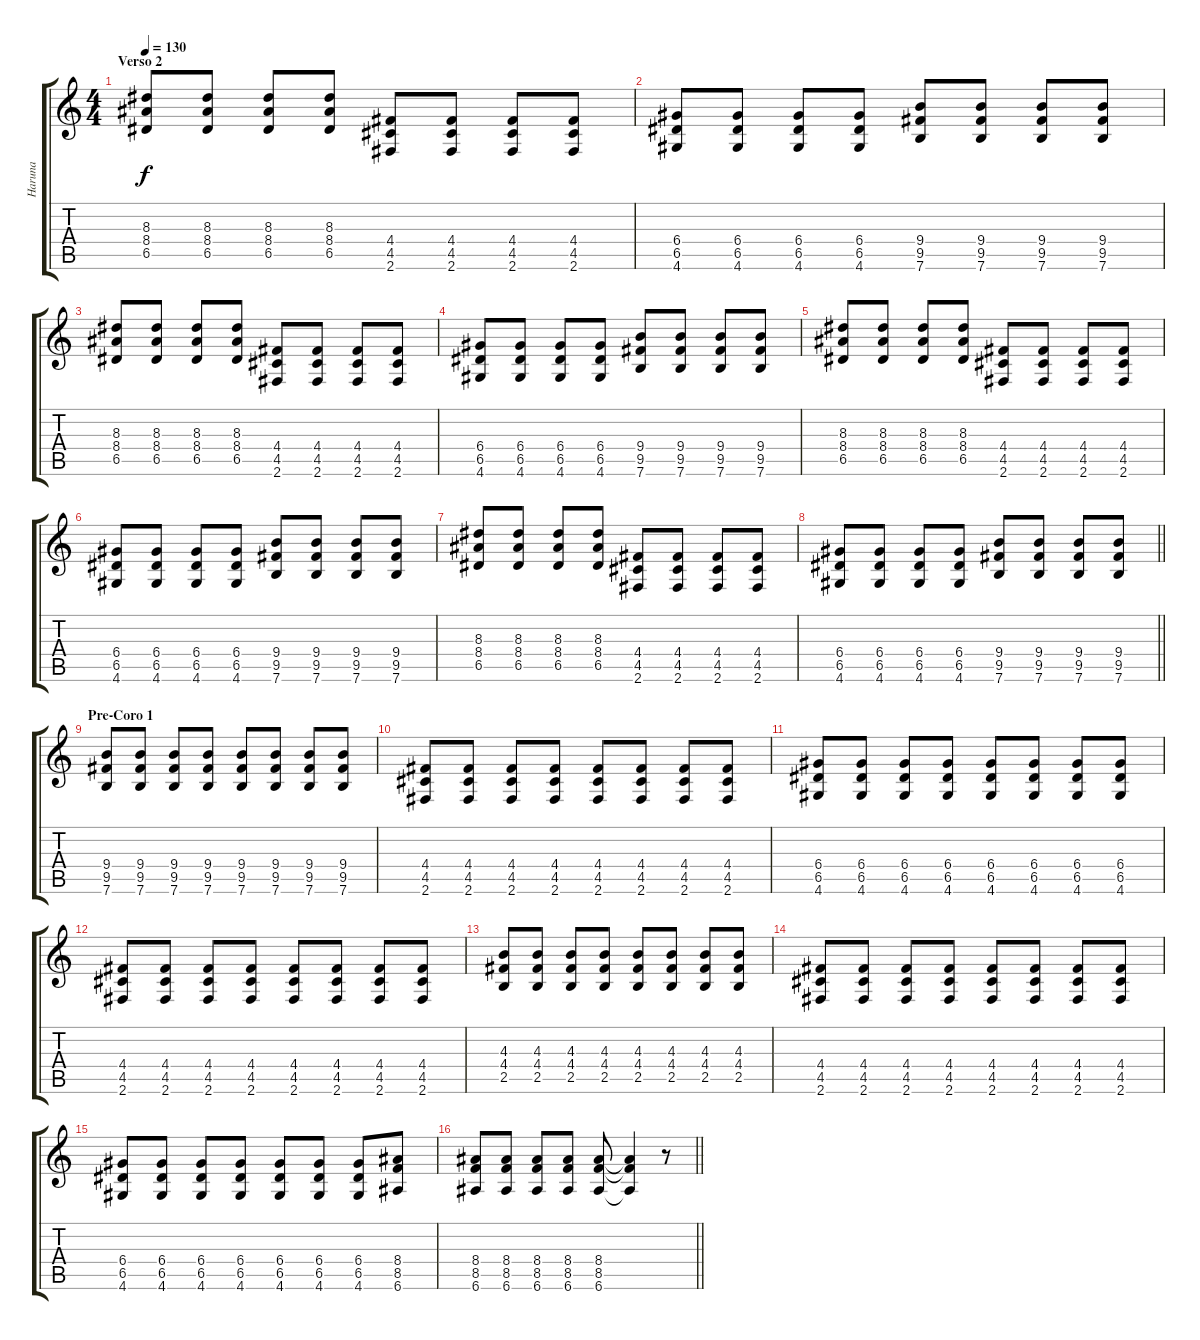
\track ("Haruna" "Haruna") {instrument overdrivenguitar}
\staff {score tabs}
\tuning (E4 B3 G3 D3 A2 E2) {hide}
\ts (4 4)
\section ("" "Verso 2")
\tempo 130
\clef g2
\ks c
(8.3 8.4 6.5).8{dy f} (8.3 8.4 6.5).8 (8.3 8.4 6.5).8 (8.3 8.4 6.5).8 (4.4 4.5 2.6).8 (4.4 4.5 2.6).8 (4.4 4.5 2.6).8 (4.4 4.5 2.6).8 |
(6.4 6.5 4.6).8 (6.4 6.5 4.6).8 (6.4 6.5 4.6).8 (6.4 6.5 4.6).8 (9.4 9.5 7.6).8 (9.4 9.5 7.6).8 (9.4 9.5 7.6).8 (9.4 9.5 7.6).8 |
(8.3 8.4 6.5).8 (8.3 8.4 6.5).8 (8.3 8.4 6.5).8 (8.3 8.4 6.5).8 (4.4 4.5 2.6).8 (4.4 4.5 2.6).8 (4.4 4.5 2.6).8 (4.4 4.5 2.6).8 |
(6.4 6.5 4.6).8 (6.4 6.5 4.6).8 (6.4 6.5 4.6).8 (6.4 6.5 4.6).8 (9.4 9.5 7.6).8 (9.4 9.5 7.6).8 (9.4 9.5 7.6).8 (9.4 9.5 7.6).8 |
(8.3 8.4 6.5).8 (8.3 8.4 6.5).8 (8.3 8.4 6.5).8 (8.3 8.4 6.5).8 (4.4 4.5 2.6).8 (4.4 4.5 2.6).8 (4.4 4.5 2.6).8 (4.4 4.5 2.6).8 |
(6.4 6.5 4.6).8 (6.4 6.5 4.6).8 (6.4 6.5 4.6).8 (6.4 6.5 4.6).8 (9.4 9.5 7.6).8 (9.4 9.5 7.6).8 (9.4 9.5 7.6).8 (9.4 9.5 7.6).8 |
(8.3 8.4 6.5).8 (8.3 8.4 6.5).8 (8.3 8.4 6.5).8 (8.3 8.4 6.5).8 (4.4 4.5 2.6).8 (4.4 4.5 2.6).8 (4.4 4.5 2.6).8 (4.4 4.5 2.6).8 |
\barLineRight lightlight
(6.4 6.5 4.6).8 (6.4 6.5 4.6).8 (6.4 6.5 4.6).8 (6.4 6.5 4.6).8 (9.4 9.5 7.6).8 (9.4 9.5 7.6).8 (9.4 9.5 7.6).8 (9.4 9.5 7.6).8 |
\section ("" "Pre-Coro 1")
(9.4 9.5 7.6).8 (9.4 9.5 7.6).8 (9.4 9.5 7.6).8 (9.4 9.5 7.6).8 (9.4 9.5 7.6).8 (9.4 9.5 7.6).8 (9.4 9.5 7.6).8 (9.4 9.5 7.6).8 |
(4.4 4.5 2.6).8 (4.4 4.5 2.6).8 (4.4 4.5 2.6).8 (4.4 4.5 2.6).8 (4.4 4.5 2.6).8 (4.4 4.5 2.6).8 (4.4 4.5 2.6).8 (4.4 4.5 2.6).8 |
(6.4 6.5 4.6).8 (6.4 6.5 4.6).8 (6.4 6.5 4.6).8 (6.4 6.5 4.6).8 (6.4 6.5 4.6).8 (6.4 6.5 4.6).8 (6.4 6.5 4.6).8 (6.4 6.5 4.6).8 |
(4.4 4.5 2.6).8 (4.4 4.5 2.6).8 (4.4 4.5 2.6).8 (4.4 4.5 2.6).8 (4.4 4.5 2.6).8 (4.4 4.5 2.6).8 (4.4 4.5 2.6).8 (4.4 4.5 2.6).8 |
(4.3 4.4 2.5).8 (4.3 4.4 2.5).8 (4.3 4.4 2.5).8 (4.3 4.4 2.5).8 (4.3 4.4 2.5).8 (4.3 4.4 2.5).8 (4.3 4.4 2.5).8 (4.3 4.4 2.5).8 |
(4.4 4.5 2.6).8 (4.4 4.5 2.6).8 (4.4 4.5 2.6).8 (4.4 4.5 2.6).8 (4.4 4.5 2.6).8 (4.4 4.5 2.6).8 (4.4 4.5 2.6).8 (4.4 4.5 2.6).8 |
(6.4 6.5 4.6).8 (6.4 6.5 4.6).8 (6.4 6.5 4.6).8 (6.4 6.5 4.6).8 (6.4 6.5 4.6).8 (6.4 6.5 4.6).8 (6.4 6.5 4.6).8 (8.4 8.5 6.6).8 |
\barLineRight lightlight
(8.4 8.5 6.6).8 (8.4 8.5 6.6).8 (8.4 8.5 6.6).8 (8.4 8.5 6.6).8 (8.4 8.5 6.6).8 (8.4{t} 8.5{t} 6.6{t}).4 r.8
